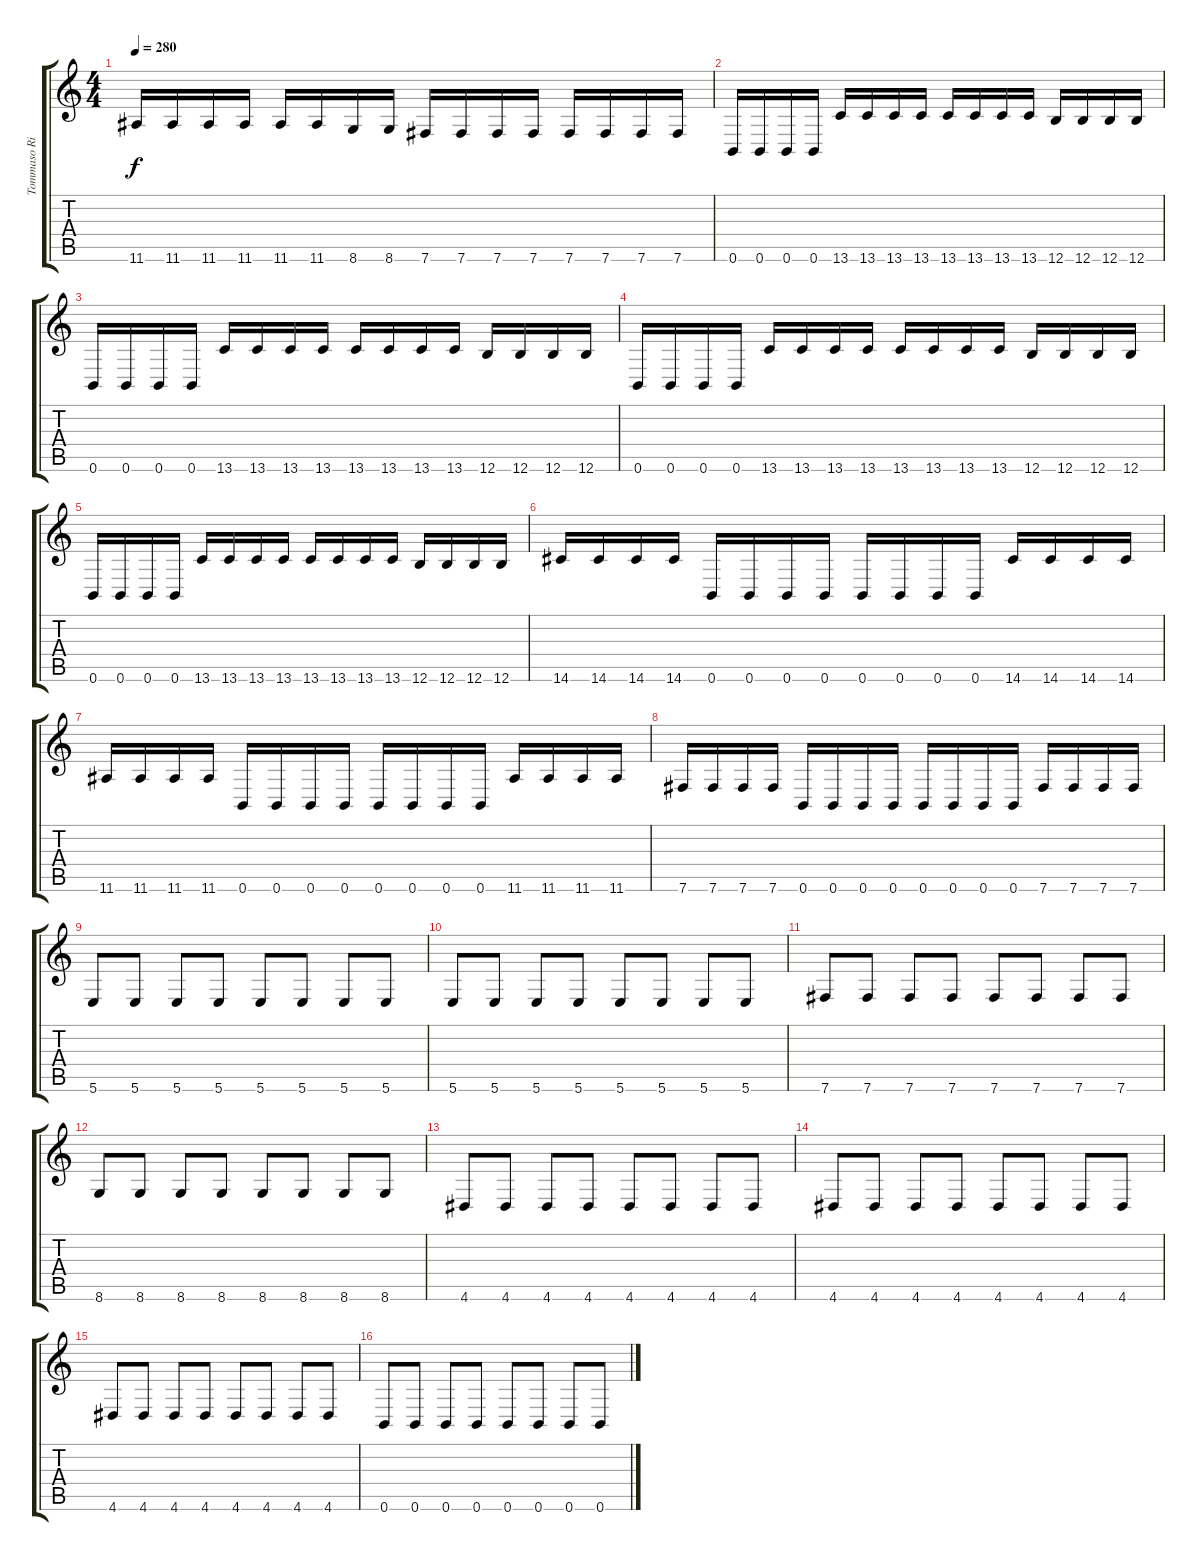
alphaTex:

\track ("Tommaso Riccardi" "Tommaso Ri") {instrument overdrivenguitar}
\staff {score tabs}
\tuning (B3 Gb3 D3 A2 E2 B1) {hide}
\ts (4 4)
\tempo 280
\clef g2
\ks c
11.6.16{dy f} 11.6.16 11.6.16 11.6.16 11.6.16 11.6.16 8.6.16 8.6.16 7.6.16 7.6.16 7.6.16 7.6.16 7.6.16 7.6.16 7.6.16 7.6.16 |
0.6.16 0.6.16 0.6.16 0.6.16 13.6.16 13.6.16 13.6.16 13.6.16 13.6.16 13.6.16 13.6.16 13.6.16 12.6.16 12.6.16 12.6.16 12.6.16 |
0.6.16 0.6.16 0.6.16 0.6.16 13.6.16 13.6.16 13.6.16 13.6.16 13.6.16 13.6.16 13.6.16 13.6.16 12.6.16 12.6.16 12.6.16 12.6.16 |
0.6.16 0.6.16 0.6.16 0.6.16 13.6.16 13.6.16 13.6.16 13.6.16 13.6.16 13.6.16 13.6.16 13.6.16 12.6.16 12.6.16 12.6.16 12.6.16 |
0.6.16 0.6.16 0.6.16 0.6.16 13.6.16 13.6.16 13.6.16 13.6.16 13.6.16 13.6.16 13.6.16 13.6.16 12.6.16 12.6.16 12.6.16 12.6.16 |
14.6.16 14.6.16 14.6.16 14.6.16 0.6.16 0.6.16 0.6.16 0.6.16 0.6.16 0.6.16 0.6.16 0.6.16 14.6.16 14.6.16 14.6.16 14.6.16 |
11.6.16 11.6.16 11.6.16 11.6.16 0.6.16 0.6.16 0.6.16 0.6.16 0.6.16 0.6.16 0.6.16 0.6.16 11.6.16 11.6.16 11.6.16 11.6.16 |
7.6.16 7.6.16 7.6.16 7.6.16 0.6.16 0.6.16 0.6.16 0.6.16 0.6.16 0.6.16 0.6.16 0.6.16 7.6.16 7.6.16 7.6.16 7.6.16 |
5.6.8 5.6.8 5.6.8 5.6.8 5.6.8 5.6.8 5.6.8 5.6.8 |
5.6.8 5.6.8 5.6.8 5.6.8 5.6.8 5.6.8 5.6.8 5.6.8 |
7.6.8 7.6.8 7.6.8 7.6.8 7.6.8 7.6.8 7.6.8 7.6.8 |
8.6.8 8.6.8 8.6.8 8.6.8 8.6.8 8.6.8 8.6.8 8.6.8 |
4.6.8 4.6.8 4.6.8 4.6.8 4.6.8 4.6.8 4.6.8 4.6.8 |
4.6.8 4.6.8 4.6.8 4.6.8 4.6.8 4.6.8 4.6.8 4.6.8 |
4.6.8 4.6.8 4.6.8 4.6.8 4.6.8 4.6.8 4.6.8 4.6.8 |
0.6.8 0.6.8 0.6.8 0.6.8 0.6.8 0.6.8 0.6.8 0.6.8
